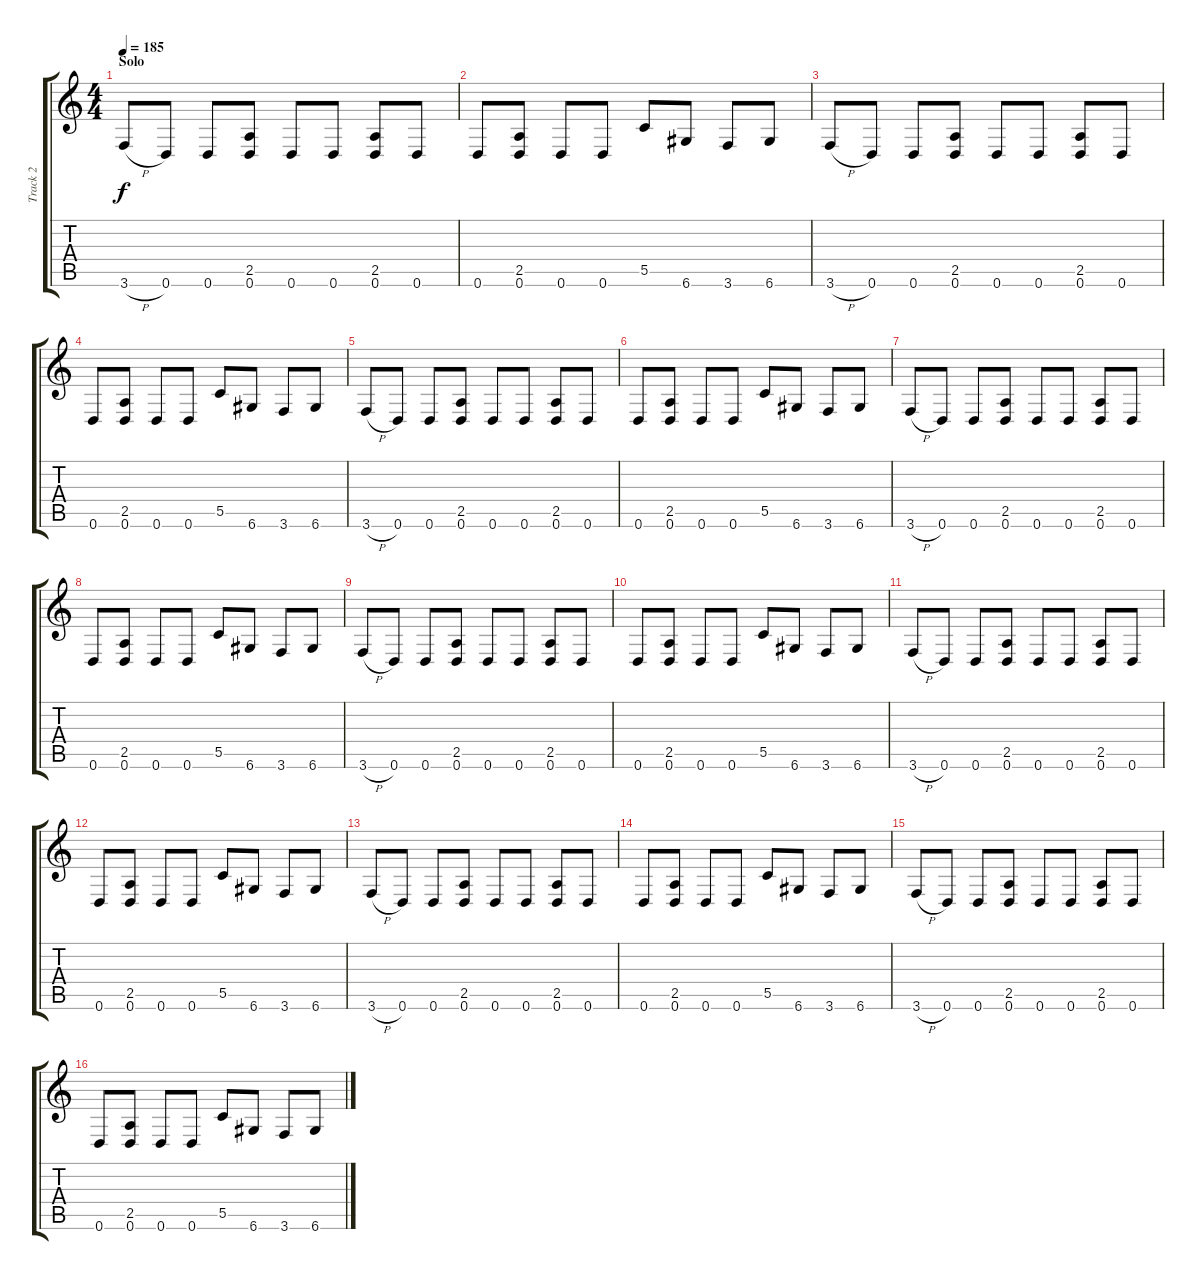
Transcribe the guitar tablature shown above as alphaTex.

\track ("Track 2" "Track 2") {instrument overdrivenguitar}
\staff {score tabs}
\tuning (D4 A3 F3 C3 G2 D2) {hide}
\ts (4 4)
\section ("" "Solo")
\tempo 185
\clef g2
\ks c
3.6{h}.8{dy f} 0.6.8 0.6.8 (2.5 0.6).8 0.6.8 0.6.8 (2.5 0.6).8 0.6.8 |
0.6.8 (2.5 0.6).8 0.6.8 0.6.8 5.5.8 6.6.8 3.6.8 6.6.8 |
3.6{h}.8 0.6.8 0.6.8 (2.5 0.6).8 0.6.8 0.6.8 (2.5 0.6).8 0.6.8 |
0.6.8 (2.5 0.6).8 0.6.8 0.6.8 5.5.8 6.6.8 3.6.8 6.6.8 |
3.6{h}.8 0.6.8 0.6.8 (2.5 0.6).8 0.6.8 0.6.8 (2.5 0.6).8 0.6.8 |
0.6.8 (2.5 0.6).8 0.6.8 0.6.8 5.5.8 6.6.8 3.6.8 6.6.8 |
3.6{h}.8 0.6.8 0.6.8 (2.5 0.6).8 0.6.8 0.6.8 (2.5 0.6).8 0.6.8 |
0.6.8 (2.5 0.6).8 0.6.8 0.6.8 5.5.8 6.6.8 3.6.8 6.6.8 |
3.6{h}.8 0.6.8 0.6.8 (2.5 0.6).8 0.6.8 0.6.8 (2.5 0.6).8 0.6.8 |
0.6.8 (2.5 0.6).8 0.6.8 0.6.8 5.5.8 6.6.8 3.6.8 6.6.8 |
3.6{h}.8 0.6.8 0.6.8 (2.5 0.6).8 0.6.8 0.6.8 (2.5 0.6).8 0.6.8 |
0.6.8 (2.5 0.6).8 0.6.8 0.6.8 5.5.8 6.6.8 3.6.8 6.6.8 |
3.6{h}.8 0.6.8 0.6.8 (2.5 0.6).8 0.6.8 0.6.8 (2.5 0.6).8 0.6.8 |
0.6.8 (2.5 0.6).8 0.6.8 0.6.8 5.5.8 6.6.8 3.6.8 6.6.8 |
3.6{h}.8 0.6.8 0.6.8 (2.5 0.6).8 0.6.8 0.6.8 (2.5 0.6).8 0.6.8 |
0.6.8 (2.5 0.6).8 0.6.8 0.6.8 5.5.8 6.6.8 3.6.8 6.6.8
